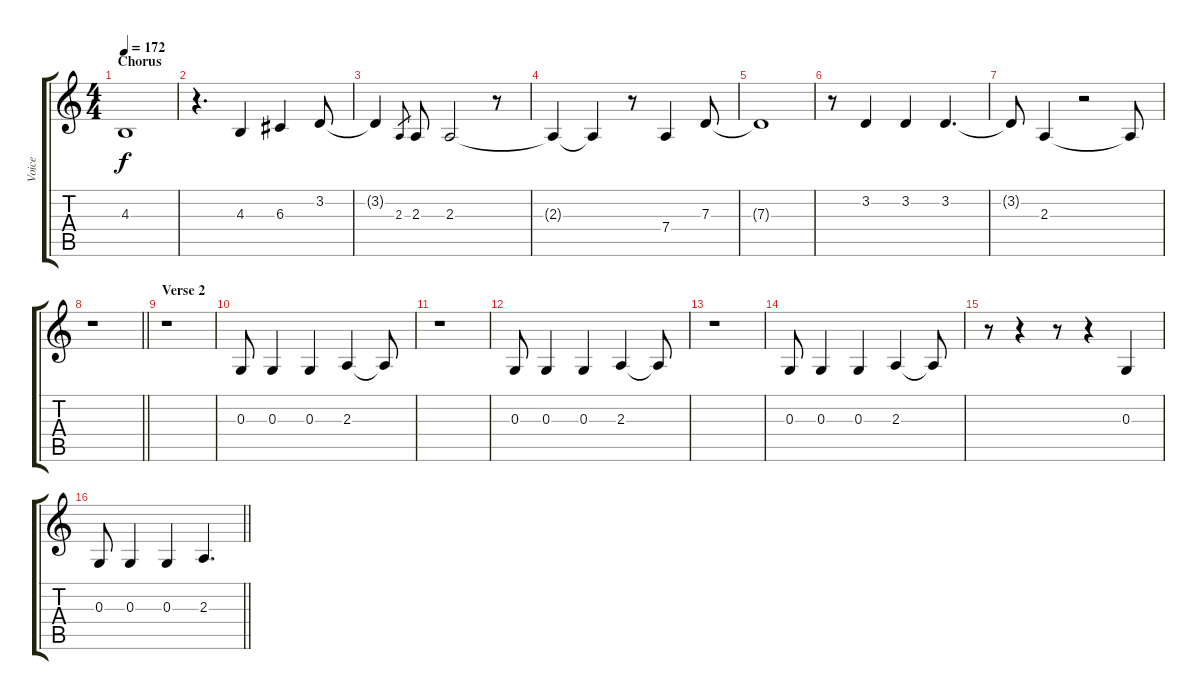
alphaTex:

\track ("Voice" "Voice") {instrument clarinet}
\staff {score tabs}
\tuning (E4 B3 G3 D3 A2 E2) {hide}
\ts (4 4)
\section ("" "Chorus")
\tempo 172
\clef g2
\ks c
4.3{t}.1{dy f} |
r.4{d} 4.3.4 6.3.4 3.2.8 |
3.2{t}.4 2.3.8{gr} 2.3.8 2.3.2 r.8 |
2.3{t}.4 2.3{t}.4 r.8 7.4.4 7.3.8 |
7.3{t}.1 |
r.8 3.2.4 3.2.4 3.2.4{d} |
3.2{t}.8 2.3.4 r.2 2.3{t}.8 |
\barLineRight lightlight
r.1 |
\section ("" "Verse 2")
r.1 |
0.3.8 0.3.4 0.3.4 2.3.4 2.3{t}.8 |
r.1 |
0.3.8 0.3.4 0.3.4 2.3.4 2.3{t}.8 |
r.1 |
0.3.8 0.3.4 0.3.4 2.3.4 2.3{t}.8 |
r.8 r.4 r.8 r.4 0.3.4 |
\barLineRight lightlight
0.3.8 0.3.4 0.3.4 2.3.4{d}
